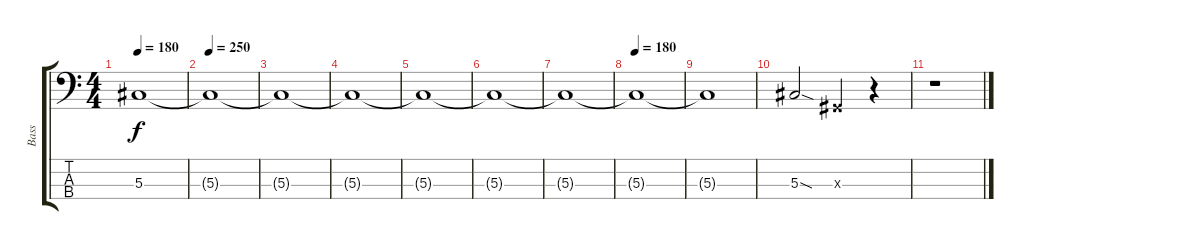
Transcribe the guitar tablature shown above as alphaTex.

\track ("Bass" "Bass") {instrument electricbasspick}
\staff {score tabs}
\tuning (Gb2 Db2 Ab1 Eb1) {hide}
\ts (4 4)
\tempo 180
\clef f4
\ks c
5.3{t}.1{dy f} |
\section ("" "")
\tempo 250
5.3{t}.1 |
5.3{t}.1 |
5.3{t}.1 |
5.3{t}.1 |
5.3{t}.1 |
5.3{t}.1 |
\tempo 180
5.3{t}.1 |
5.3{t}.1 |
5.3{sod}.2 0.3{x}.4 r.4 |
r.1
